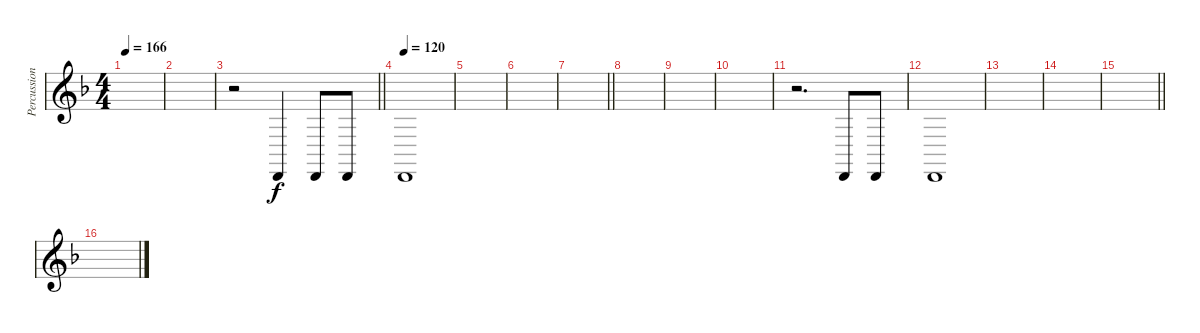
\track ("Percussion" "Percussion") {instrument timpani}
\staff {score}
\tuning (E4 B3 G3 D3 A2 E2 B1) {hide}
\ts (4 4)
\tempo 166
\clef g2
\ks f
|
|
\barLineRight lightlight
r.2 3.7.4 3.7.8 3.7.8 |
\section ("" "")
\tempo 120
3.7.1 |
|
|
\barLineRight lightlight
|
\section ("" "")
|
|
|
r.2{d} 3.7.8 3.7.8 |
3.7.1 |
|
|
\barLineRight lightlight
|
\section ("" "")
